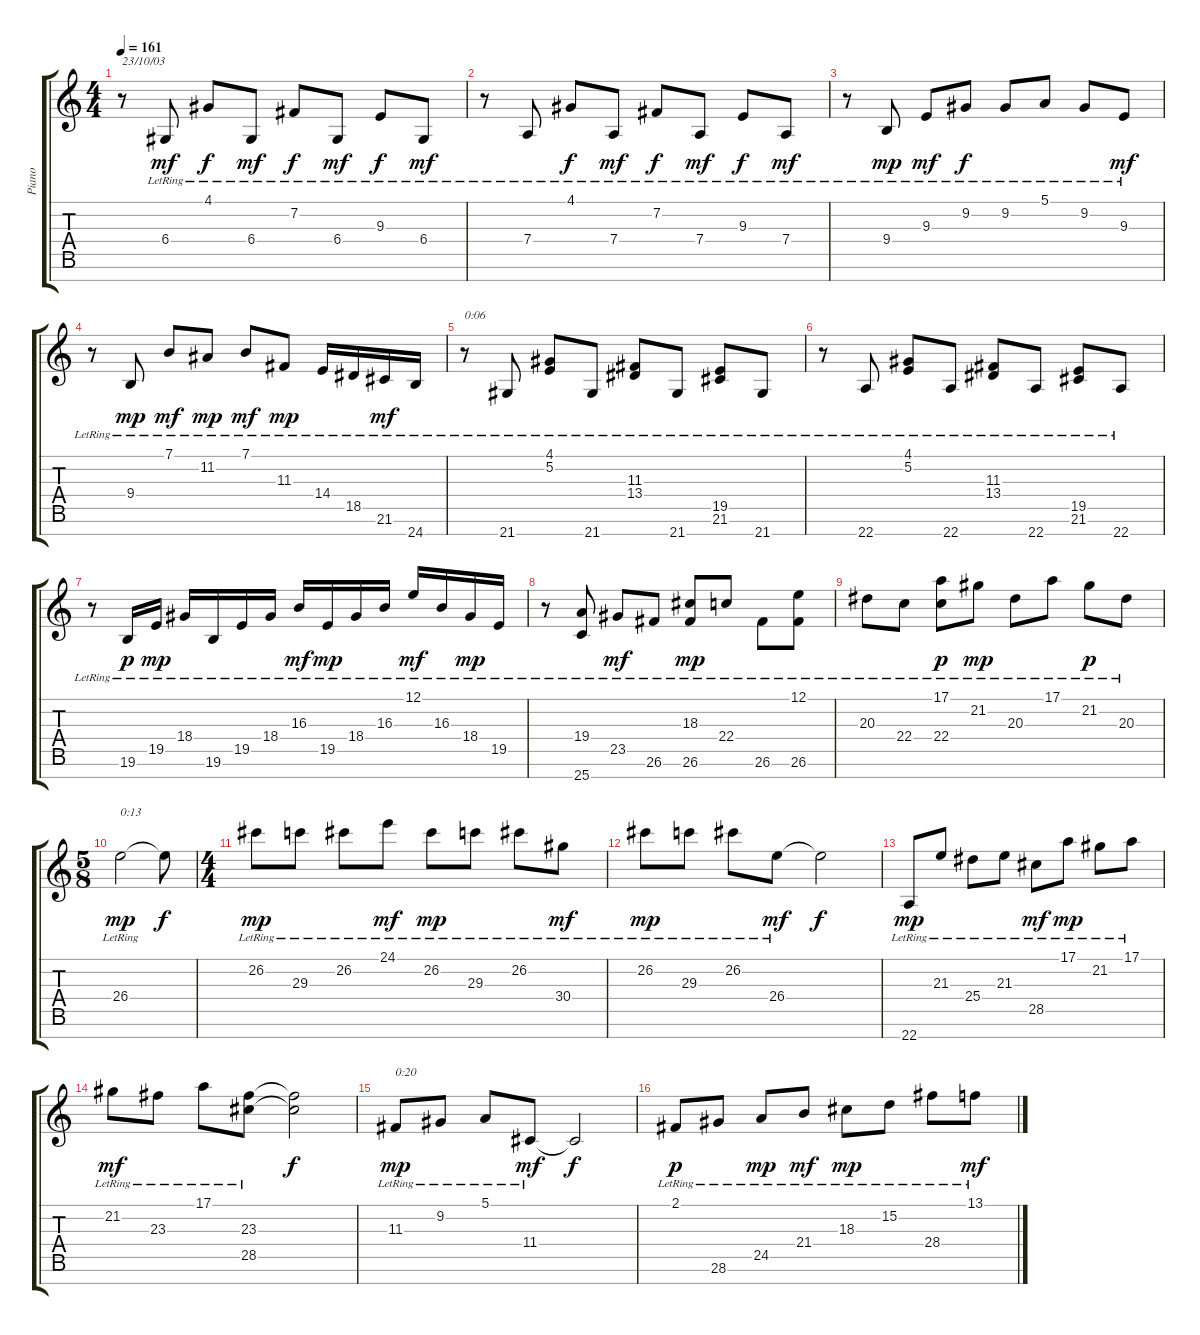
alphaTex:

\track ("Piano" "Piano") {instrument acousticgrandpiano}
\staff {score tabs}
\tuning (E4 B3 G3 D3 A2 E2 B1) {hide}
\ts (4 4)
\tempo 161
\clef g2
\ks c
r.8{txt "23/10/03" dy mf instrument acousticgrandpiano} 6.4{lr}.8 4.1{lr}.8{dy f} 6.4{lr}.8{dy mf} 7.2{lr}.8{dy f} 6.4{lr}.8{dy mf} 9.3{lr}.8{dy f} 6.4{lr}.8{dy mf} |
r.8{txt ""} 7.4{lr}.8 4.1{lr}.8{dy f} 7.4{lr}.8{dy mf} 7.2{lr}.8{dy f} 7.4{lr}.8{dy mf} 9.3{lr}.8{dy f} 7.4{lr}.8{dy mf} |
r.8 9.4{lr}.8{dy mp} 9.3{lr}.8{dy mf} 9.2{lr}.8{dy f} 9.2{lr}.8 5.1{lr}.8 9.2{lr}.8 9.3{lr}.8{dy mf} |
r.8 9.4{lr}.8{dy mp} 7.1{lr}.8{dy mf} 11.2{lr}.8{dy mp} 7.1{lr}.8{dy mf} 11.3{lr}.8{dy mp} 14.4{lr}.16 18.5{lr}.16 21.6{lr}.16{dy mf} 24.7{lr}.16 |
r.8{txt "0:06"} 21.7{lr}.8 (4.1{lr} 5.2{lr}).8 21.7{lr}.8 (11.3{lr} 13.4{lr}).8 21.7{lr}.8 (19.5{lr} 21.6{lr}).8 21.7{lr}.8 |
r.8 22.7{lr}.8 (4.1{lr} 5.2{lr}).8 22.7{lr}.8 (11.3{lr} 13.4{lr}).8 22.7{lr}.8 (19.5{lr} 21.6{lr}).8 22.7{lr}.8 |
r.8 19.6{lr}.16{dy p} 19.5{lr}.16{dy mp} 18.4{lr}.16 19.6{lr}.16 19.5{lr}.16 18.4{lr}.16 16.3{lr}.16{dy mf} 19.5{lr}.16{dy mp} 18.4{lr}.16 16.3{lr}.16 12.1{lr}.16{dy mf} 16.3{lr}.16 18.4{lr}.16{dy mp} 19.5{lr}.16 |
r.8 (19.4{lr} 25.7{lr}).8 23.5{lr}.8{dy mf} 26.6{lr}.8 (18.3{lr} 26.6{lr}).8{dy mp} 22.4{lr}.8 26.6{lr}.8 (12.1{lr} 26.6{lr}).8 |
20.3{lr}.8 22.4{lr}.8 (17.1{lr} 22.4{lr}).8{dy p} 21.2{lr}.8{dy mp} 20.3{lr}.8 17.1{lr}.8 21.2{lr}.8{dy p} 20.3{lr}.8 |
\ts (5 8)
26.4{lr}.2{txt "0:13" dy mp} 26.4{t}.8{dy f} |
\ts (4 4)
26.2{lr}.8{dy mp} 29.3{lr}.8 26.2{lr}.8 24.1{lr}.8{dy mf} 26.2{lr}.8{dy mp} 29.3{lr}.8 26.2{lr}.8 30.4{lr}.8{dy mf} |
26.2{lr}.8{dy mp} 29.3{lr}.8 26.2{lr}.8 26.4{lr}.8{dy mf} 26.4{t}.2{dy f} |
22.7{lr}.8{dy mp} 21.3{lr}.8 25.4{lr}.8 21.3{lr}.8 28.5{lr}.8{dy mf} 17.1{lr}.8{dy mp} 21.2{lr}.8 17.1{lr}.8 |
21.2{lr}.8{dy mf} 23.3{lr}.8 17.1{lr}.8 (23.3{lr} 28.5{lr}).8 (23.3{t} 28.5{t}).2{dy f} |
11.3{lr}.8{txt "0:20" dy mp} 9.2{lr}.8 5.1{lr}.8 11.4{lr}.8{dy mf} 11.4{t}.2{dy f} |
2.1{lr}.8{dy p} 28.6{lr}.8 24.5{lr}.8{dy mp} 21.4{lr}.8{dy mf} 18.3{lr}.8{dy mp} 15.2{lr}.8 28.4{lr}.8 13.1{lr}.8{dy mf}
